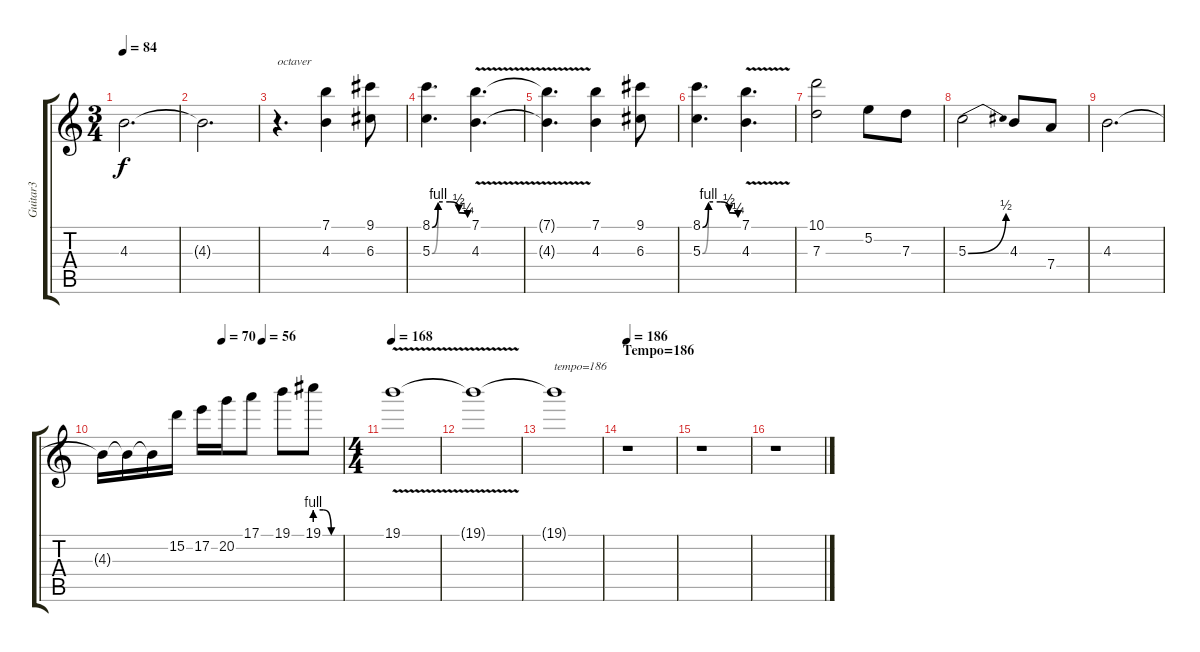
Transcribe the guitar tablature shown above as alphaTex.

\track ("Guitar3" "Guitar3") {instrument distortionguitar}
\staff {score tabs}
\tuning (E4 B3 G3 D3 A2 E2) {hide}
\ts (3 4)
\tempo 84
\clef g2
\ks c
4.3.2{d dy f} |
4.3{t}.2{d} |
r.4{d txt "octaver"} (7.1 4.3).4 (9.1 6.3).8 |
(8.1{be (custom 0 0 10 4 30 4 45 2 60 1)} 5.3{be (custom 0 0 10 4 30 4 45 2 60 1)}).4{d} (7.1{v} 4.3{v}).4{d} |
(7.1{t} 4.3{t}).4{d} (7.1 4.3).4 (9.1 6.3).8 |
(8.1{be (custom 0 0 10 4 30 4 45 2 60 1)} 5.3{be (custom 0 0 10 4 30 4 45 2 60 1)}).4{d} (7.1{v} 4.3{v}).4{d} |
(10.1 7.3).2 5.2.8 7.3.8 |
5.3{be (bend 0 0 60 2)}.2 4.3.8 7.4.8 |
4.3.2{d} |
\tempo (70 0.5)
\tempo (56 0.6666666666666666)
4.3{t}.16 4.3{t}.16 4.3{t}.16 15.2.16 17.2.16 20.2.16 17.1.8 19.1.8 19.1{be (custom 0 4 20 4 40 0 60 0)}.8 |
\ts (4 4)
\tempo 168
19.1{v}.1{volume 10} |
19.1{t}.1 |
19.1{t}.1{txt "tempo=186"} |
\section ("" "Tempo=186")
\tempo 186
r.1 |
r.1 |
r.1
